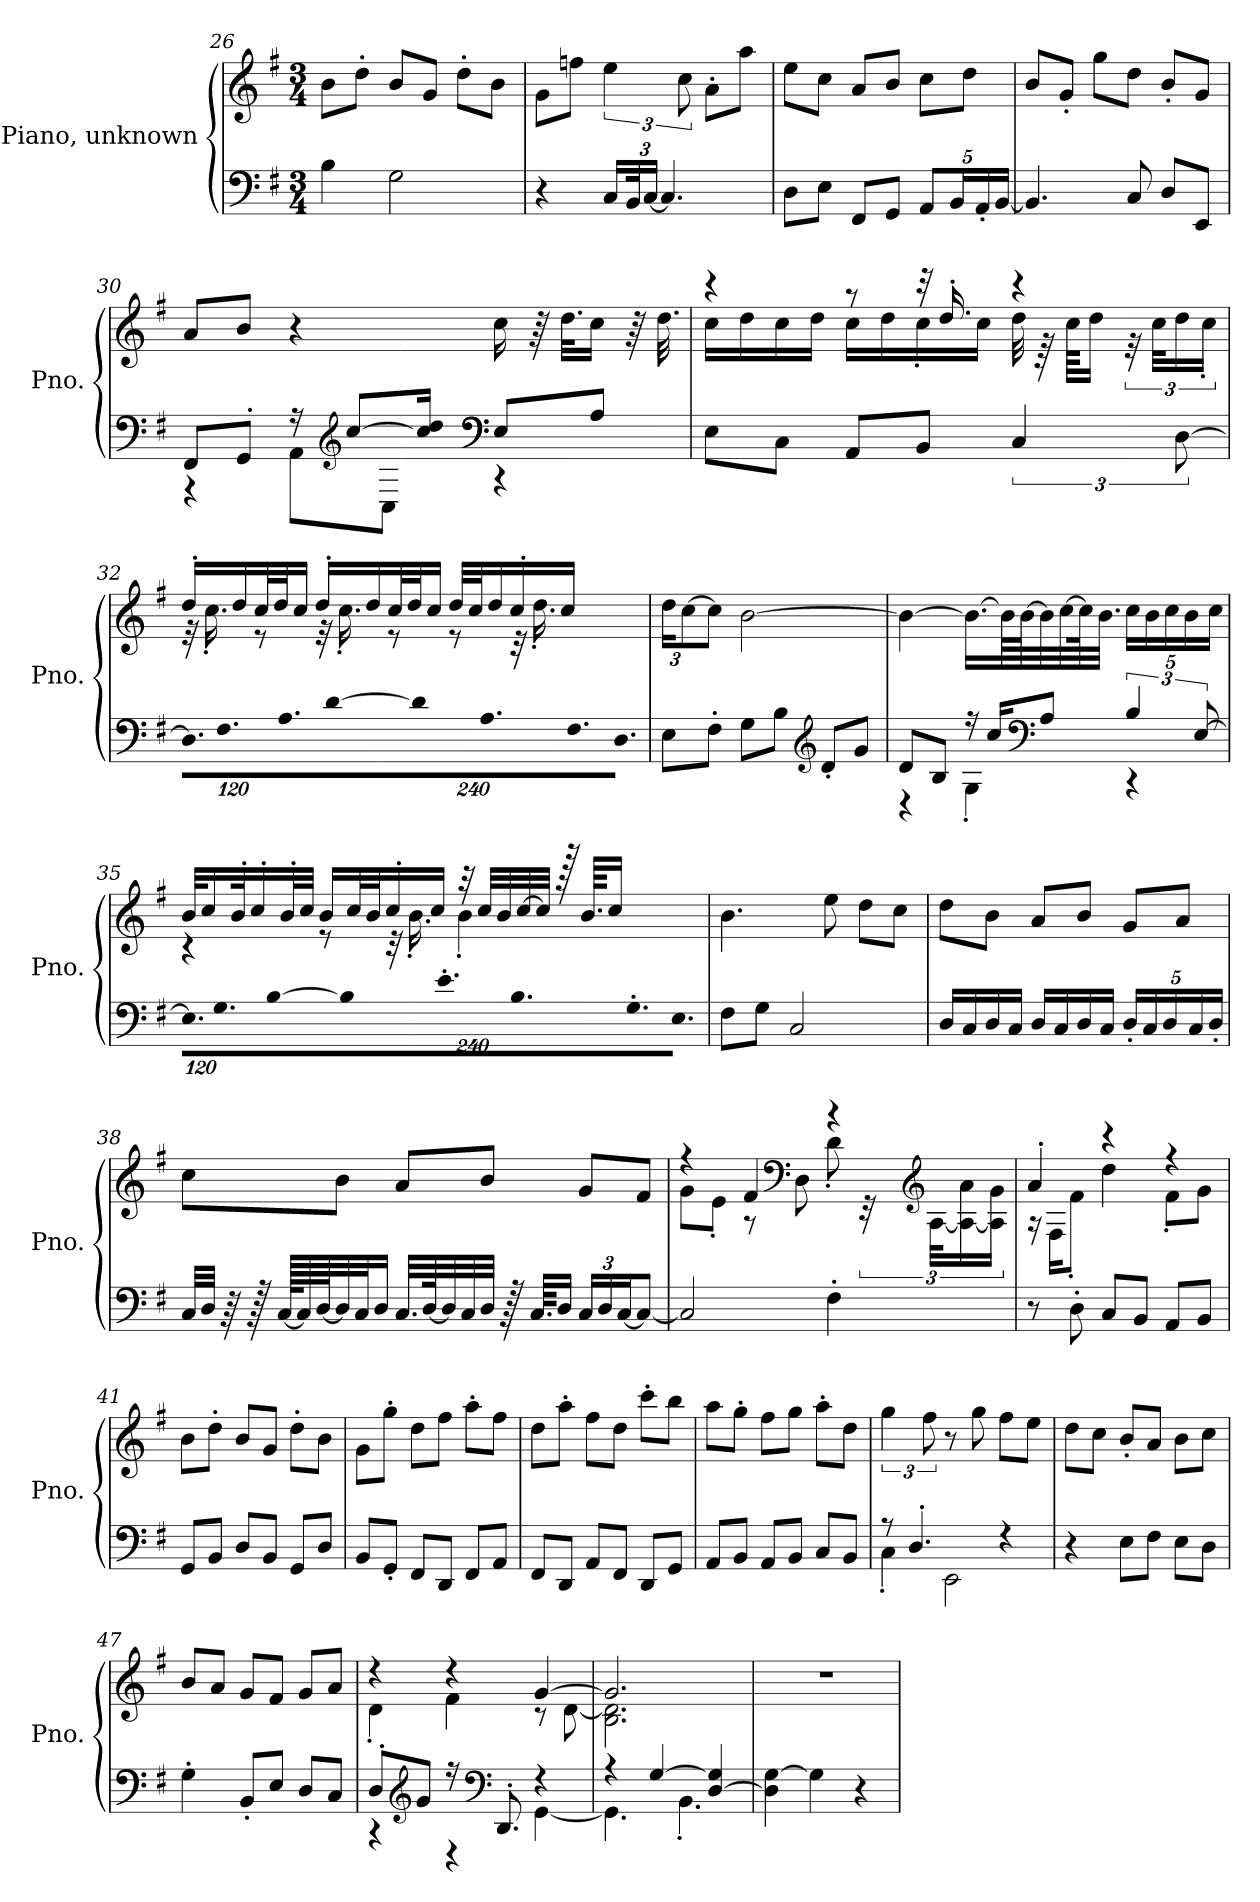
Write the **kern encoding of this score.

**kern	**kern
*part1	*part1
*staff2	*staff1
*I"Piano, unknown	*
*I'Pno.	*
*clefF4	*clefG2
*k[f#]	*k[f#]
*M3/4	*M3/4
=26	=26
4B\	8b\L
.	8dd'\J
2G\	8b/L
.	8g/J
.	8dd'\L
.	8b\J
=27	=27
4r	8g\L
.	8ffn\J
16C/LL	6ee\
*Xbrackettup	*
48BB/K	.
[24C/JJ	.
4.C/]	.
.	12cc\
.	8a'\L
.	8aa\J
=28	=28
8D\L	8ee\L
8E\J	8cc\J
8FF#/L	8a/L
8GG/J	8b/J
10AA/L	8cc\L
20BB/L	.
.	8dd\J
20AA'/	.
[20BB/JJ	.
=29	=29
4.BB/]	8b/L
.	8g'/J
.	8gg\L
8C/	8dd\J
8D/L	8b'/L
8EE/J	8g/J
!!LO:PB:g=z
=30	=30
*^	*
8FF#/L	4r	8a/L
8GG'/J	.	8b/J
16r	8AA\L	4r
*clefG2	*	*
[8cc/L	.	.
.	8C\J	.
16cc/] 16dd/Jk	.	.
*clefF4	*	*
8E/L	4r	16cc\
.	.	64r
.	.	32.dd\KLL
8A/J	.	16cc\JJ
.	.	64r
.	.	32.dd\
*v	*v	*
=31	=31
*	*^
8E\L	4r	16cc\LL
.	.	16dd\
8C\J	.	16cc\
.	.	16dd\JJ
8AA/L	8r	16cc\LL
.	.	16dd\
8BB/J	32r	16cc'\
.	16.dd'/	.
.	.	16cc\JJ
*brackettup	*	*
6C/	4r	32dd\
.	.	64r
.	.	64cc\KKLL
.	.	16dd\JJ
.	.	48r
.	.	48cc\KLL
[12D\	.	24dd\
.	.	24cc'\JJ
!!LO:LB:g=z	!!
=32	=32	=32
*Xbrackettup	*	*
!LO:N:vis=32.	!	!
1920%103D\KLL]	16dd'/LL	32r
.	.	16.cc'\
!LO:N:vis=16.	!	!
960%103F#\	.	.
.	16dd/	.
.	32cc/L	8r
.	32dd/J	.
!LO:N:vis=16.	!	!
960%103A\J	.	.
.	16cc/JJ	.
.	16dd'/LL	32r
!LO:N:vis=8	!	!
[960%137d\	.	.
.	.	16.cc'\
.	16dd/	.
.	32cc/L	8r
.	32dd/J	.
!LO:N:vis=64	!	!
960%17d\KKL]	.	.
!LO:N:vis=16.	!	!
960%103A\	.	.
.	16cc/JJ	.
.	32dd/LLL	8r
.	32cc/J	.
!LO:N:vis=16.	!	!
960%103F#\	.	.
.	16dd/	.
.	16cc'/	32r
!LO:N:vis=16.	!	!
960%103D\JJ	.	.
.	.	16.dd'\
.	16cc/JJ	.
.	1920ryy	1920ryy
*	*v	*v
=33	=33
*	*Xbrackettup
8E\L	24dd\KL
.	[12cc\
8F#'\J	8cc\J]
8G\L	[2b\
8B\J	.
*clefG2	*
8d'/L	.
8g/J	.
=34	=34
*^	*
8d/L	4r	4b\_
8B/J	.	.
16r	4G'\	16.b\LL_
16cc/KL	.	.
.	.	64b\LL]
.	.	[64b\J
*clefF4	*	*
8A/J	.	32b\]
.	.	[32cc\
.	.	64cc\K]
.	.	32.b\JJJ
*brackettup	*	*
6B/	4r	20cc\LL
.	.	20b\
.	.	20cc\
.	.	20b\
[12E/	.	.
.	.	20cc\JJ
*v	*v	*
!!LO:LB:g=z
=35	=35
*Xbrackettup	*
!LO:N:vis=32.	!
*	*^
1920%103E\KLL]	32b/KLL	4r
.	16cc/	.
!LO:N:vis=16.	!	!
960%103G\J	.	.
.	32b'/K	.
.	16cc'/	.
!LO:N:vis=8	!	!
[960%137B\	.	.
.	32b'/L	.
.	32cc/JJJ	.
.	16b/LL	8r
!LO:N:vis=64	!	!
960%17B\KKL]	.	.
.	32cc/L	.
!LO:N:vis=16.	!	!
960%103e'\	.	.
.	32b/J	.
.	16cc'/	32r
.	.	16.b'\
!LO:N:vis=16.	!	!
960%103B\	.	.
.	16cc/JJ	.
.	32r	4b'\
.	32cc/LLL	.
!LO:N:vis=16.	!	!
960%103G'\	.	.
.	32b/	.
.	[32cc/	.
.	32cc/JJJ]	.
!LO:N:vis=16.	!	!
960%103E\JJ	.	.
.	128r	.
.	64.b/KKLL	.
.	16cc/JJ	.
.	1920ryy	1920ryy
*	*v	*v
=36	=36
8F#\L	4.b\
8G\J	.
2C/	.
.	8ee\
.	8dd\L
.	8cc\J
=37	=37
16D/LL	8dd\L
16C/	.
16D/	8b\J
16C/JJ	.
16D/LL	8a/L
16C/	.
16D/	8b/J
16C/JJ	.
20D'/LL	8g/L
20C/	.
20D/	.
.	8a/J
20C/	.
20D'/JJ	.
!!LO:LB:g=z
=38	=38
32C/LLL	8cc\L
32D/JJJ	.
64r	.
128r	.
[128C/KLLLL	.
64C/]	.
[64D/J	.
32D/]	8b\J
32C/J	.
16D/JJ	.
32.C/LLL	8a/L
[64D/K	.
32D/]	.
32C/	.
32D/JJJ	8b/J
128r	.
64.C/KKLL	.
16D/JJ	.
24C/LL	8g/L
24D/	.
[24C/J	.
8C/J_	8f#/J
=39	=39
*	*^
2C/]	4r	8g\L
.	.	8e'\J
.	4f#/	8r
*	*clefF4	*
.	.	8D\
4F#'\	4r	8d'\
*	*	*brackettup
.	.	48r
*	*clefG2	*
.	.	[48A\KLL
.	.	24A\_ 24a\
.	.	24A\] 24g\JJ
=40	=40	=40
8r	4a'/	16r
.	.	16F#\KL
8D'\	.	8f#'\J
8C/L	4r	4dd\
8BB/J	.	.
8AA/L	4r	8f#'\L
8BB/J	.	8g\J
*	*v	*v
!!LO:LB:g=z
=41	=41
8GG/L	8b\L
8BB/J	8dd'\J
8D/L	8b/L
8BB/J	8g/J
8GG/L	8dd'\L
8D/J	8b\J
=42	=42
8BB/L	8g\L
8GG'/J	8gg'\J
8FF#/L	8dd\L
8DD/J	8ff#\J
8FF#/L	8aa'\L
8AA/J	8ff#\J
=43	=43
8FF#/L	8dd\L
8DD/J	8aa'\J
8AA/L	8ff#\L
8FF#/J	8dd\J
8DD/L	8ccc'\L
8GG/J	8bb\J
=44	=44
8AA/L	8aa\L
8BB/J	8gg'\J
8AA/L	8ff#\L
8BB/J	8gg\J
8C/L	8aa'\L
8BB/J	8dd\J
=45	=45
*^	*
8r	4C'\	6gg\
4.D'/	.	.
.	.	12ff#\
.	2EE\	8r
.	.	8gg\
4r	.	8ff#\L
.	.	8ee\J
*v	*v	*
=46	=46
4r	8dd\L
.	8cc\J
8E\L	8b'/L
8F#\J	8a/J
8E\L	8b\L
8D\J	8cc\J
!!LO:LB:g=z
=47	=47
4G'\	8b/L
.	8a/J
8BB'/L	8g/L
8E/J	8f#/J
8D/L	8g/L
8C/J	8a/J
=48	=48
*^	*^
8D'/L	4r	4r	4d'\
*clefG2	*	*	*
8g/J	.	.	.
16r	4r	4r	4f#\
*clefF4	*	*	*
8.DD'/	.	.	.
4r	[4GG\	[4g/	8r
.	.	.	[8d\
=49	=49	=49	=49
4r	4.GG\]	2.g/]	2.B\ 2.d\]
[4G/	.	.	.
.	4.BB'\	.	.
[4D/ 4G/]	.	.	.
*v	*v	*	*
*	*v	*v
=50	=50
4D\] [4G\	2.r
4G\]	.
4r	.
=	=
*-	*-
